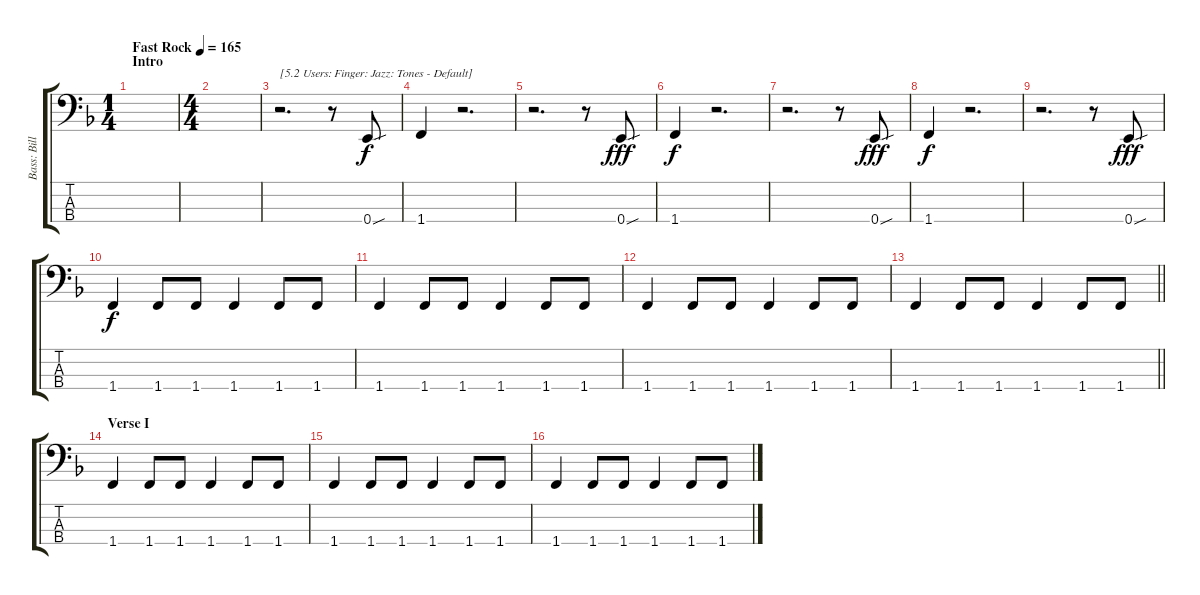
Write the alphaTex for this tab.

\track ("Bass: Billy" "Bass: Bill") {instrument electricbassfinger}
\staff {score tabs}
\tuning (G2 D2 A1 E1) {hide}
\ts (1 4)
\section ("" "Intro")
\tempo (165 "Fast Rock")
\clef f4
\ks f
|
\ts (4 4)
|
r.2{d txt "[5.2 Users: Finger: Jazz: Tones - Default]"} r.8 0.4{sou}.8 |
1.4.4{dy f} r.2{d} |
r.2{d} r.8 0.4{sou}.8{dy fff} |
1.4.4{dy f} r.2{d} |
r.2{d} r.8 0.4{sou}.8{dy fff} |
1.4.4{dy f} r.2{d} |
r.2{d} r.8 0.4{sou}.8{dy fff} |
1.4.4{dy f} 1.4.8 1.4.8 1.4.4 1.4.8 1.4.8 |
1.4.4 1.4.8 1.4.8 1.4.4 1.4.8 1.4.8 |
1.4.4 1.4.8 1.4.8 1.4.4 1.4.8 1.4.8 |
\barLineRight lightlight
1.4.4 1.4.8 1.4.8 1.4.4 1.4.8 1.4.8 |
\section ("" "Verse I")
1.4.4 1.4.8 1.4.8 1.4.4 1.4.8 1.4.8 |
1.4.4 1.4.8 1.4.8 1.4.4 1.4.8 1.4.8 |
1.4.4 1.4.8 1.4.8 1.4.4 1.4.8 1.4.8
